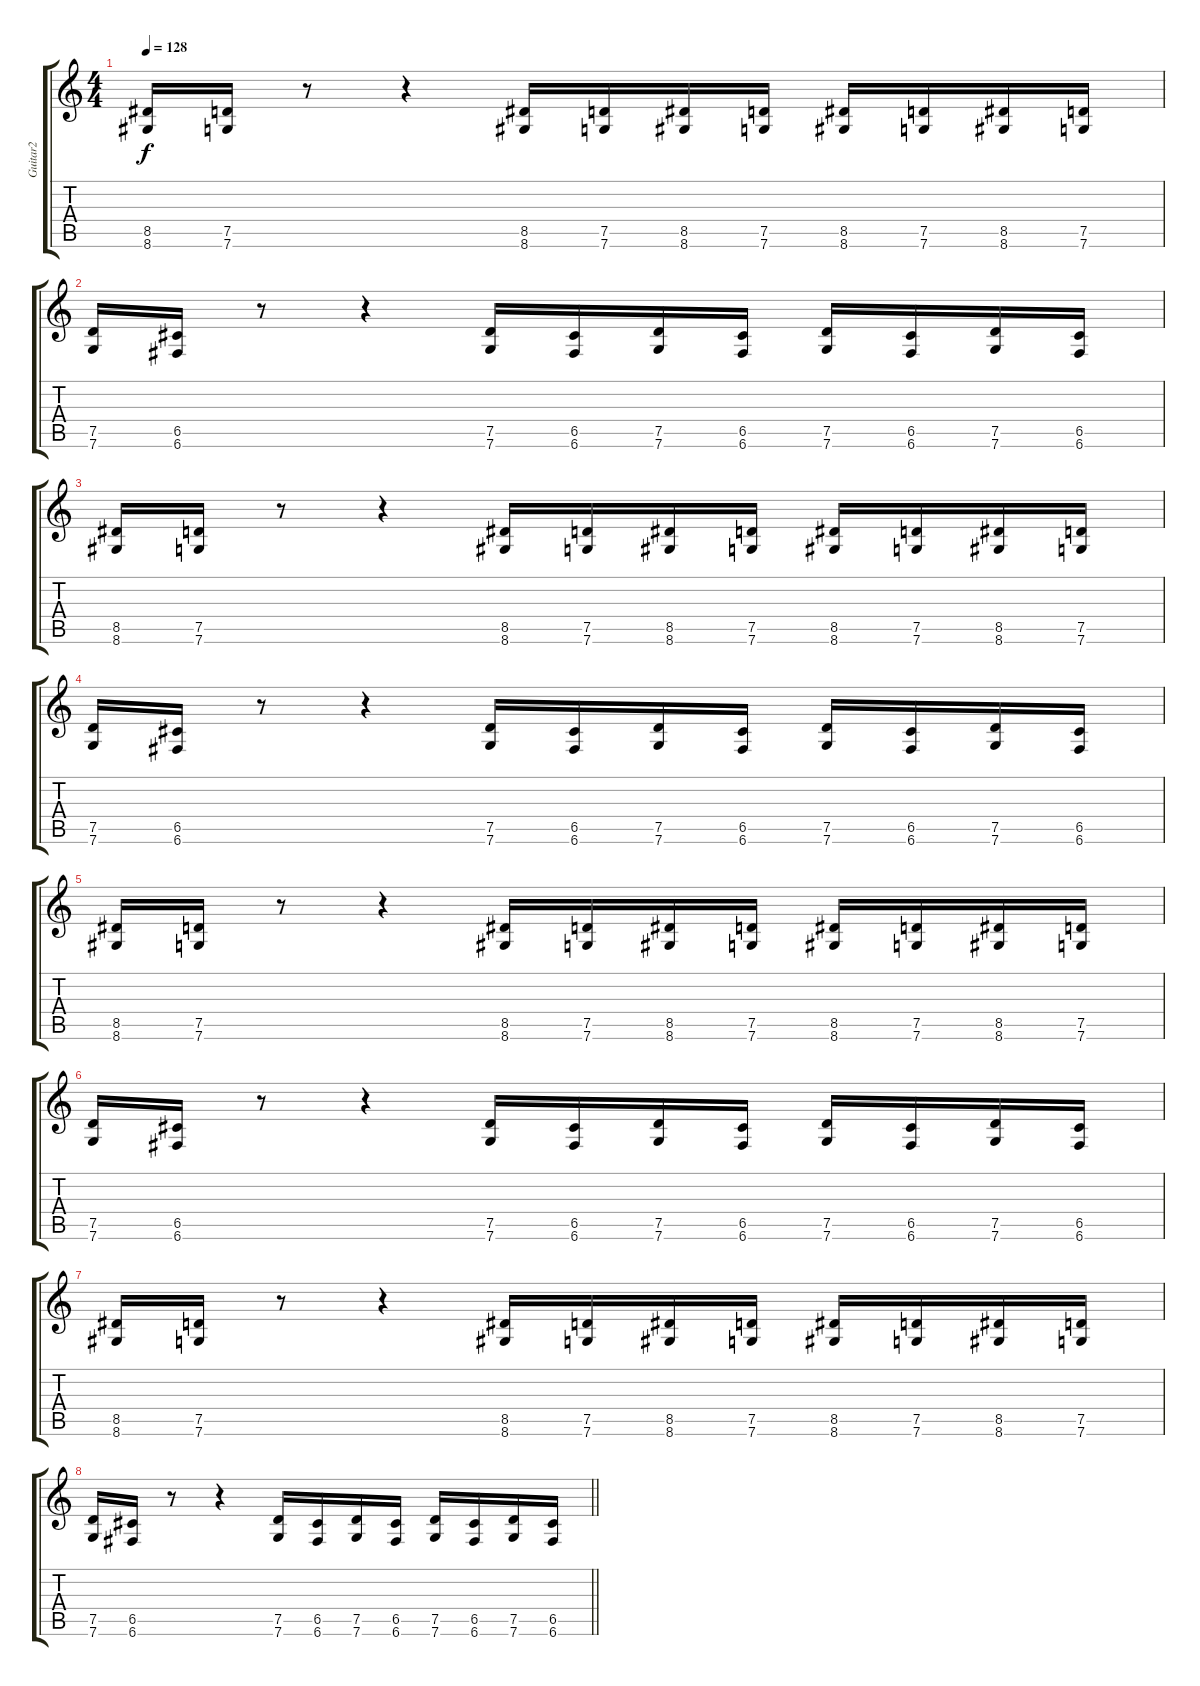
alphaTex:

\track ("Guitar2" "Guitar2") {instrument overdrivenguitar}
\staff {score tabs}
\tuning (D4 A3 F3 C3 G2 C2) {hide}
\ts (4 4)
\tempo 128
\clef g2
\ks c
(8.5 8.6).16{dy f} (7.5 7.6).16 r.8 r.4 (8.5 8.6).16 (7.5 7.6).16 (8.5 8.6).16 (7.5 7.6).16 (8.5 8.6).16 (7.5 7.6).16 (8.5 8.6).16 (7.5 7.6).16 |
(7.5 7.6).16 (6.5 6.6).16 r.8 r.4 (7.5 7.6).16 (6.5 6.6).16 (7.5 7.6).16 (6.5 6.6).16 (7.5 7.6).16 (6.5 6.6).16 (7.5 7.6).16 (6.5 6.6).16 |
(8.5 8.6).16 (7.5 7.6).16 r.8 r.4 (8.5 8.6).16 (7.5 7.6).16 (8.5 8.6).16 (7.5 7.6).16 (8.5 8.6).16 (7.5 7.6).16 (8.5 8.6).16 (7.5 7.6).16 |
(7.5 7.6).16 (6.5 6.6).16 r.8 r.4 (7.5 7.6).16 (6.5 6.6).16 (7.5 7.6).16 (6.5 6.6).16 (7.5 7.6).16 (6.5 6.6).16 (7.5 7.6).16 (6.5 6.6).16 |
(8.5 8.6).16 (7.5 7.6).16 r.8 r.4 (8.5 8.6).16 (7.5 7.6).16 (8.5 8.6).16 (7.5 7.6).16 (8.5 8.6).16 (7.5 7.6).16 (8.5 8.6).16 (7.5 7.6).16 |
(7.5 7.6).16 (6.5 6.6).16 r.8 r.4 (7.5 7.6).16 (6.5 6.6).16 (7.5 7.6).16 (6.5 6.6).16 (7.5 7.6).16 (6.5 6.6).16 (7.5 7.6).16 (6.5 6.6).16 |
(8.5 8.6).16 (7.5 7.6).16 r.8 r.4 (8.5 8.6).16 (7.5 7.6).16 (8.5 8.6).16 (7.5 7.6).16 (8.5 8.6).16 (7.5 7.6).16 (8.5 8.6).16 (7.5 7.6).16 |
\barLineRight lightlight
(7.5 7.6).16 (6.5 6.6).16 r.8 r.4 (7.5 7.6).16 (6.5 6.6).16 (7.5 7.6).16 (6.5 6.6).16 (7.5 7.6).16 (6.5 6.6).16 (7.5 7.6).16 (6.5 6.6).16
